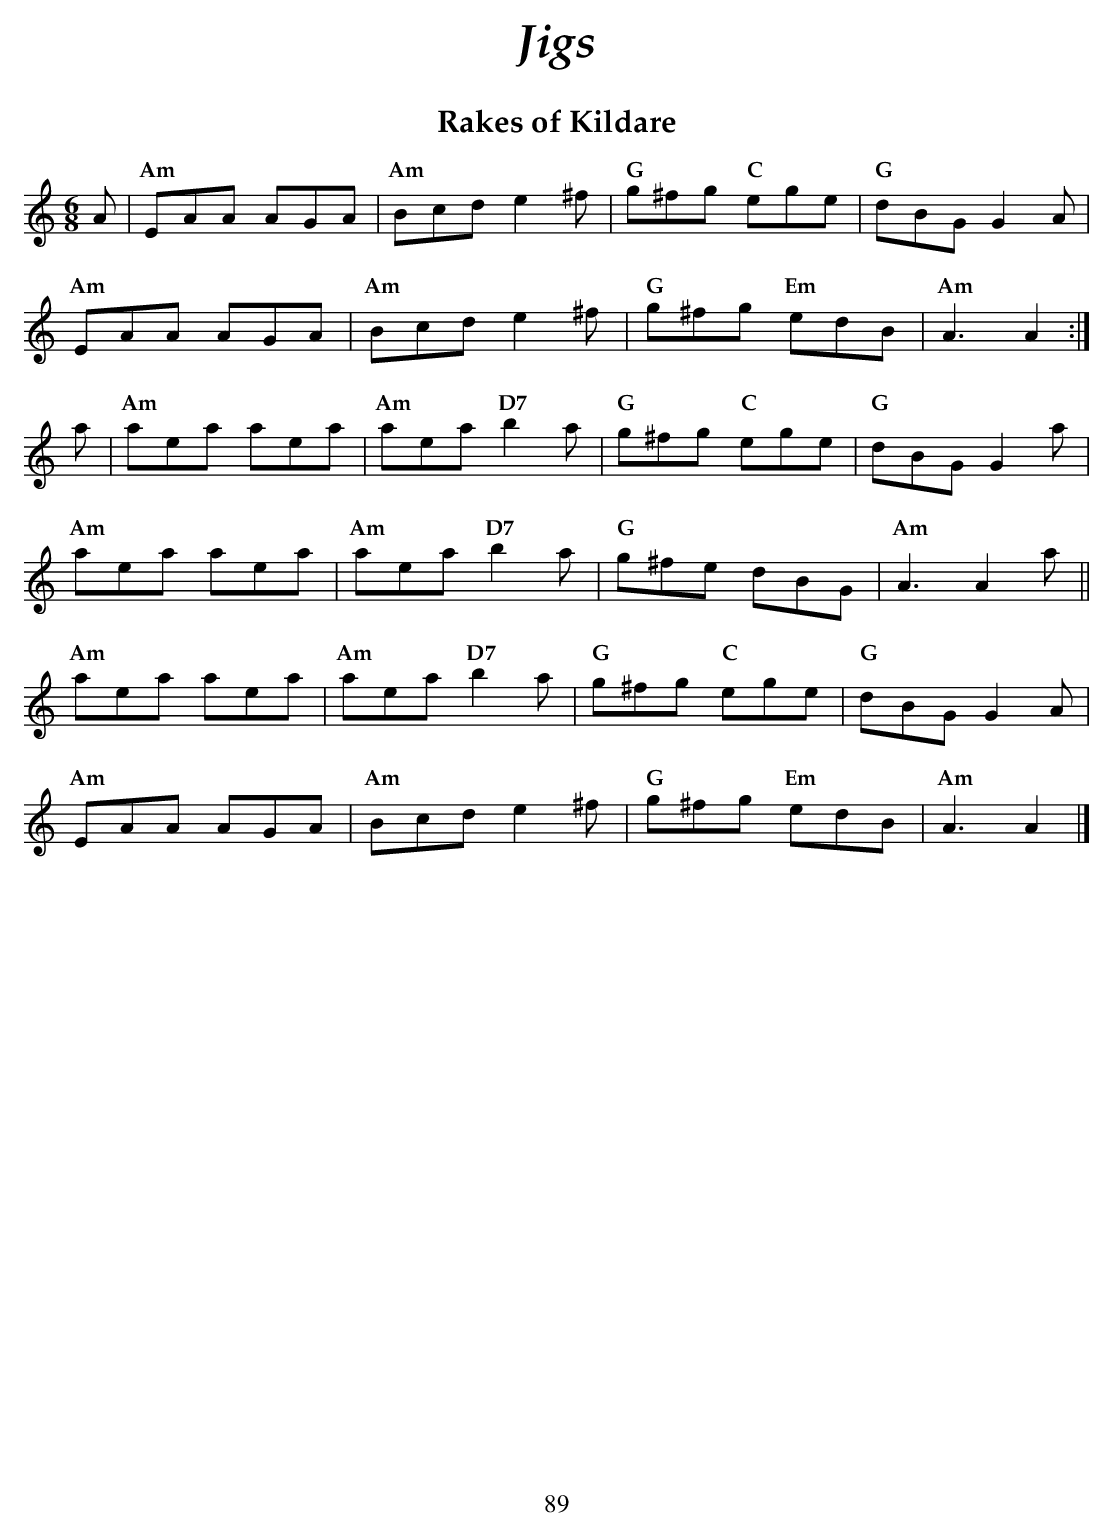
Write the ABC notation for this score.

X:1
T:Rakes of Kildare
M:6/8
L:1/8
K:Am
  A |\
"Am" EAA AGA | "Am" Bcd e2^f | "G" g^fg "C" ege | "G" dBG G2A |
"Am" EAA AGA | "Am" Bcd e2^f | "G" g^fg "Em" edB | "Am" A3  A2 :|
   a |\
"Am" aea aea | "Am" aea "D7" b2a   | "G" g^fg "C" ege | "G" dBG G2a |
"Am" aea aea | "Am" aea "D7" b2a  | "G" g^fe dBG | "Am" A3 A2a ||
"Am" aea aea | "Am" aea "D7" b2a   | "G" g^fg "C" ege |"G" dBG G2A  |
"Am" EAA AGA | "Am" Bcd  e2^f | "G" g^fg "Em" edB | "Am" A3 A2  |]
